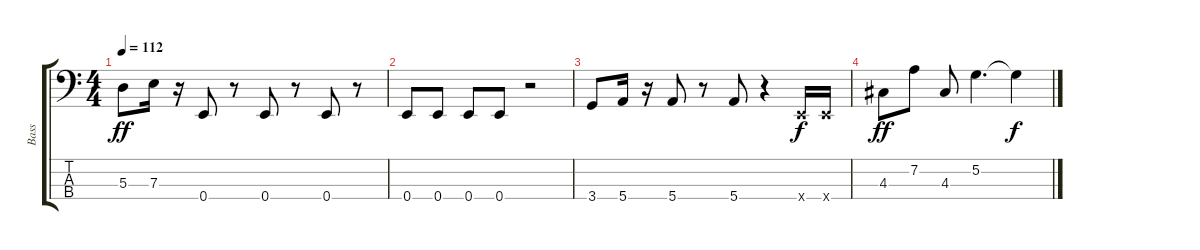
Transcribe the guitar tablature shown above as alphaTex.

\track ("Bass" "Bass") {instrument electricbassfinger}
\staff {score tabs}
\tuning (G2 D2 A1 E1) {hide}
\ts (4 4)
\tempo 112
\clef f4
\ks c
5.3.8{dy ff} 7.3.16 r.16 0.4.8 r.8 0.4.8 r.8 0.4.8 r.8 |
0.4.8 0.4.8 0.4.8 0.4.8 r.2 |
3.4.8 5.4.16 r.16 5.4.8 r.8 5.4.8 r.4 0.4{x}.16{dy f} 0.4{x}.16 |
4.3.8{dy ff} 7.2.8 4.3.8 5.2.4{d} 5.2{t}.4{dy f}
